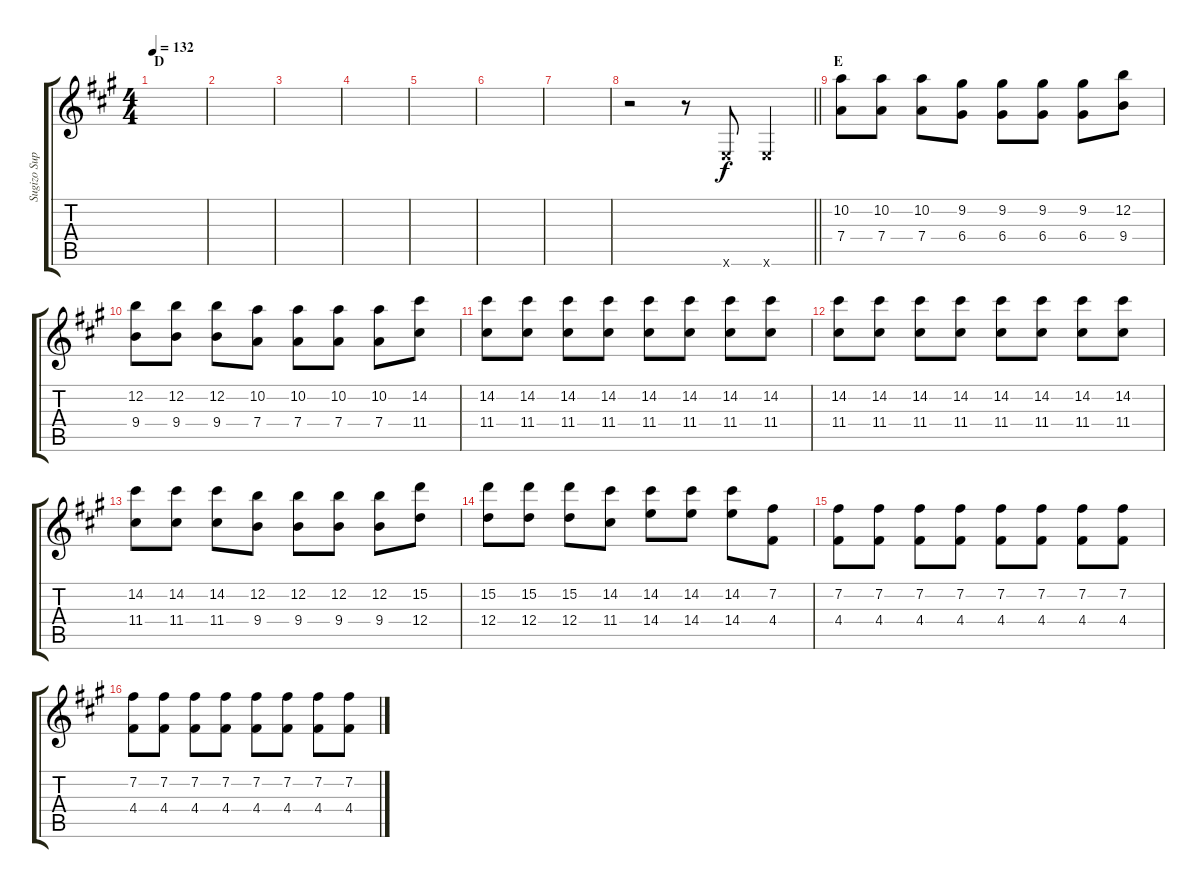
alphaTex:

\track ("Sugizo Support" "Sugizo Sup") {instrument distortionguitar}
\staff {score tabs}
\tuning (E4 B3 G3 D3 A2 E2) {hide}
\ts (4 4)
\section ("" "D")
\tempo 132
\clef g2
\ks a
|
|
|
|
|
|
|
\barLineRight lightlight
r.2 r.8 0.6{x}.8 0.6{x}.4 |
\section ("" "E")
(10.2 7.4).8 (10.2 7.4).8 (10.2 7.4).8 (9.2 6.4).8 (9.2 6.4).8 (9.2 6.4).8 (9.2 6.4).8 (12.2 9.4).8 |
(12.2 9.4).8 (12.2 9.4).8 (12.2 9.4).8 (10.2 7.4).8 (10.2 7.4).8 (10.2 7.4).8 (10.2 7.4).8 (14.2 11.4).8 |
(14.2 11.4).8 (14.2 11.4).8 (14.2 11.4).8 (14.2 11.4).8 (14.2 11.4).8 (14.2 11.4).8 (14.2 11.4).8 (14.2 11.4).8 |
(14.2 11.4).8 (14.2 11.4).8 (14.2 11.4).8 (14.2 11.4).8 (14.2 11.4).8 (14.2 11.4).8 (14.2 11.4).8 (14.2 11.4).8 |
(14.2 11.4).8 (14.2 11.4).8 (14.2 11.4).8 (12.2 9.4).8 (12.2 9.4).8 (12.2 9.4).8 (12.2 9.4).8 (15.2 12.4).8 |
(15.2 12.4).8 (15.2 12.4).8 (15.2 12.4).8 (14.2 11.4).8 (14.2 14.4).8 (14.2 14.4).8 (14.2 14.4).8 (7.2 4.4).8 |
(7.2 4.4).8 (7.2 4.4).8 (7.2 4.4).8 (7.2 4.4).8 (7.2 4.4).8 (7.2 4.4).8 (7.2 4.4).8 (7.2 4.4).8 |
(7.2 4.4).8 (7.2 4.4).8 (7.2 4.4).8 (7.2 4.4).8 (7.2 4.4).8 (7.2 4.4).8 (7.2 4.4).8 (7.2 4.4).8
